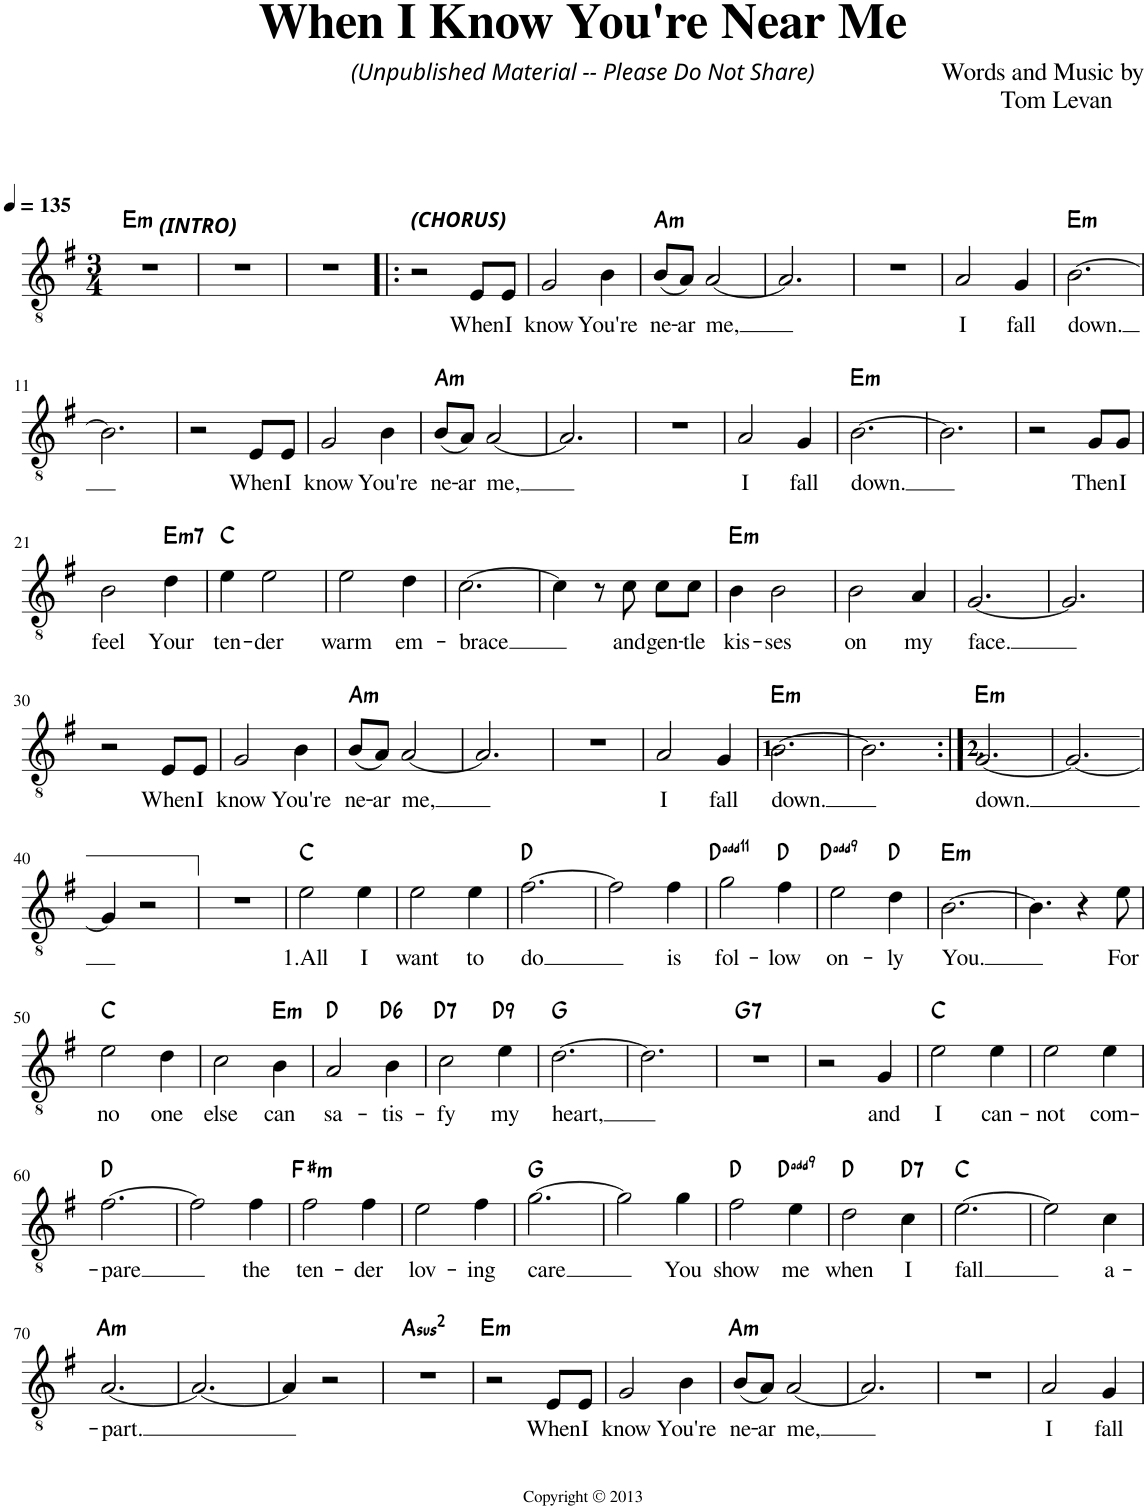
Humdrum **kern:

**kern	**text	**harte
*part1	*part1	*part1
*staff1	*staff1	*
*I"Piano	*	*
*I'Pno.	*	*
*clefGv2	*	*
*k[f#]	*	*
*M3/4	*	*
*MM135	*	*
=1	=1	=1
!LO:TX:a:Bi:t=(INTRO)	!	!LO:H:kt=m
2.r	.	E:min
=2	=2	=2
2.r	.	.
=3	=3	=3
2.r	.	.
=4!|:	=4!|:	=4!|:
!LO:TX:a:Bi:t=(CHORUS)	!	!
2r	.	.
!	!LO:LY:b	!
8E/L	When	.
!	!LO:LY:b	!
8E/J	I	.
=5	=5	=5
!	!LO:LY:b	!
2G/	know	.
!	!LO:LY:b	!
4B\	You're	.
=6	=6	=6
!	!LO:LY:b	!LO:H:kt=m
(8B/L	ne-	A:min
!	!LO:LY:b	!
8A/J)	-ar	.
!	!LO:LY:b	!
[2A/	me,	.
=7	=7	=7
2.A/]	.	.
=8	=8	=8
2.r	.	.
=9	=9	=9
!	!LO:LY:b	!
2A/	I	.
!	!LO:LY:b	!
4G/	fall	.
=10	=10	=10
!	!LO:LY:b	!LO:H:kt=m
[2.B\	down.	E:min
!!LO:LB:g=z
=11	=11	=11
2.B\]	.	.
=12	=12	=12
2r	.	.
!	!LO:LY:b	!
8E/L	When	.
!	!LO:LY:b	!
8E/J	I	.
=13	=13	=13
!	!LO:LY:b	!
2G/	know	.
!	!LO:LY:b	!
4B\	You're	.
=14	=14	=14
!	!LO:LY:b	!LO:H:kt=m
(8B/L	ne-	A:min
!	!LO:LY:b	!
8A/J)	-ar	.
!	!LO:LY:b	!
[2A/	me,	.
=15	=15	=15
2.A/]	.	.
=16	=16	=16
2.r	.	.
=17	=17	=17
!	!LO:LY:b	!
2A/	I	.
!	!LO:LY:b	!
4G/	fall	.
=18	=18	=18
!	!LO:LY:b	!LO:H:kt=m
[2.B\	down.	E:min
=19	=19	=19
2.B\]	.	.
=20	=20	=20
2r	.	.
!	!LO:LY:b	!
8G/L	Then	.
!	!LO:LY:b	!
8G/J	I	.
!!LO:LB:g=z
=21	=21	=21
!	!LO:LY:b	!
2B\	feel	.
!	!LO:LY:b	!LO:H:kt=m7
4d\	Your	E:min7
=22	=22	=22
!	!LO:LY:b	!
4e\	ten-	C:maj
!	!LO:LY:b	!
2e\	-der	.
=23	=23	=23
!	!LO:LY:b	!
2e\	warm	.
!	!LO:LY:b	!
4d\	em-	.
=24	=24	=24
!	!LO:LY:b	!
[2.c\	-brace	.
=25	=25	=25
4c\]	.	.
8r	.	.
!	!LO:LY:b	!
8c\	and	.
!	!LO:LY:b	!
8c\L	gen-	.
!	!LO:LY:b	!
8c\J	-tle	.
=26	=26	=26
!	!LO:LY:b	!LO:H:kt=m
4B\	kis-	E:min
!	!LO:LY:b	!
2B\	-ses	.
=27	=27	=27
!	!LO:LY:b	!
2B\	on	.
!	!LO:LY:b	!
4A/	my	.
=28	=28	=28
!	!LO:LY:b	!
[2.G/	face.	.
=29	=29	=29
2.G/]	.	.
!!LO:LB:g=z
=30	=30	=30
2r	.	.
!	!LO:LY:b	!
8E/L	When	.
!	!LO:LY:b	!
8E/J	I	.
=31	=31	=31
!	!LO:LY:b	!
2G/	know	.
!	!LO:LY:b	!
4B\	You're	.
=32	=32	=32
!	!LO:LY:b	!LO:H:kt=m
(8B/L	ne-	A:min
!	!LO:LY:b	!
8A/J)	-ar	.
!	!LO:LY:b	!
[2A/	me,	.
=33	=33	=33
2.A/]	.	.
=34	=34	=34
2.r	.	.
=35	=35	=35
!	!LO:LY:b	!
2A/	I	.
!	!LO:LY:b	!
4G/	fall	.
=36	=36	=36
!	!LO:LY:b	!LO:H:kt=m
[2.B\	down.	E:min
=37	=37	=37
2.B\]	.	.
=38:|!	=38:|!	=38:|!
!	!LO:LY:b	!LO:H:kt=m
[2.G/	down.	E:min
=39	=39	=39
2.G/_	.	.
!!LO:LB:g=z
=40	=40	=40
4G/]	.	.
2r	.	.
=41	=41	=41
2.r	.	.
=42	=42	=42
!	!LO:LY:b	!
2e\	1.All	C:maj
!	!LO:LY:b	!
4e\	I	.
=43	=43	=43
!	!LO:LY:b	!
2e\	want	.
!	!LO:LY:b	!
4e\	to	.
=44	=44	=44
!	!LO:LY:b	!
[2.f#\	do	D:maj
=45	=45	=45
2f#\]	.	.
!	!LO:LY:b	!
4f#\	is	.
=46	=46	=46
!	!LO:LY:b	!
2g\	fol-	D:maj(11)
!	!LO:LY:b	!
4f#\	-low	D:maj
=47	=47	=47
!	!LO:LY:b	!
2e\	on-	D:maj(9)
!	!LO:LY:b	!
4d\	-ly	D:maj
=48	=48	=48
!	!LO:LY:b	!LO:H:kt=m
[2.B\	You.	E:min
=49	=49	=49
4.B\]	.	.
4r	.	.
!	!LO:LY:b	!
8e\	For	.
!!LO:LB:g=z
=50	=50	=50
!	!LO:LY:b	!
2e\	no	C:maj
!	!LO:LY:b	!
4d\	one	.
=51	=51	=51
!	!LO:LY:b	!
2c\	else	.
!	!LO:LY:b	!LO:H:kt=m
4B\	can	E:min
=52	=52	=52
!	!LO:LY:b	!
2A/	sa-	D:maj
!	!LO:LY:b	!LO:H:kt=6
4B\	-tis-	D:maj6
=53	=53	=53
!	!LO:LY:b	!LO:H:kt=7
2c\	-fy	D:7
!	!LO:LY:b	!LO:H:kt=9
4e\	my	D:9
=54	=54	=54
!	!LO:LY:b	!
[2.d\	heart,	G:maj
=55	=55	=55
2.d\]	.	.
=56	=56	=56
!	!	!LO:H:kt=7
2.r	.	G:7
=57	=57	=57
2r	.	.
!	!LO:LY:b	!
4G/	and	.
=58	=58	=58
!	!LO:LY:b	!
2e\	I	C:maj
!	!LO:LY:b	!
4e\	can-	.
=59	=59	=59
!	!LO:LY:b	!
2e\	-not	.
!	!LO:LY:b	!
4e\	com-	.
!!LO:LB:g=z
=60	=60	=60
!	!LO:LY:b	!
[2.f#\	-pare	D:maj
=61	=61	=61
2f#\]	.	.
!	!LO:LY:b	!
4f#\	the	.
=62	=62	=62
!	!LO:LY:b	!LO:H:kt=m
2f#\	ten-	F#:min
!	!LO:LY:b	!
4f#\	-der	.
=63	=63	=63
!	!LO:LY:b	!
2e\	lov-	.
!	!LO:LY:b	!
4f#\	-ing	.
=64	=64	=64
!	!LO:LY:b	!
[2.g\	care	G:maj
=65	=65	=65
2g\]	.	.
!	!LO:LY:b	!
4g\	You	.
=66	=66	=66
!	!LO:LY:b	!
2f#\	show	D:maj
!	!LO:LY:b	!
4e\	me	D:maj(9)
=67	=67	=67
!	!LO:LY:b	!
2d\	when	D:maj
!	!LO:LY:b	!LO:H:kt=7
4c\	I	D:7
=68	=68	=68
!	!LO:LY:b	!
[2.e\	fall	C:maj
=69	=69	=69
2e\]	.	.
!	!LO:LY:b	!
4c\	a-	.
!!LO:LB:g=z
=70	=70	=70
!	!LO:LY:b	!LO:H:kt=m
[2.A/	-part.	A:min
=71	=71	=71
2.A/_	.	.
=72	=72	=72
4A/]	.	.
2r	.	.
=73	=73	=73
!	!	!LO:H:kt=2
2.r	.	A:(1,2,5)
=74	=74	=74
!	!	!LO:H:kt=m
2r	.	E:min
!	!LO:LY:b	!
8E/L	When	.
!	!LO:LY:b	!
8E/J	I	.
=75	=75	=75
!	!LO:LY:b	!
2G/	know	.
!	!LO:LY:b	!
4B\	You're	.
=76	=76	=76
!	!LO:LY:b	!LO:H:kt=m
(8B/L	ne-	A:min
!	!LO:LY:b	!
8A/J)	-ar	.
!	!LO:LY:b	!
[2A/	me,	.
=77	=77	=77
2.A/]	.	.
=78	=78	=78
2.r	.	.
=79	=79	=79
!	!LO:LY:b	!
2A/	I	.
!	!LO:LY:b	!
4G/	fall	.
=	=	=
*-	*-	*-
